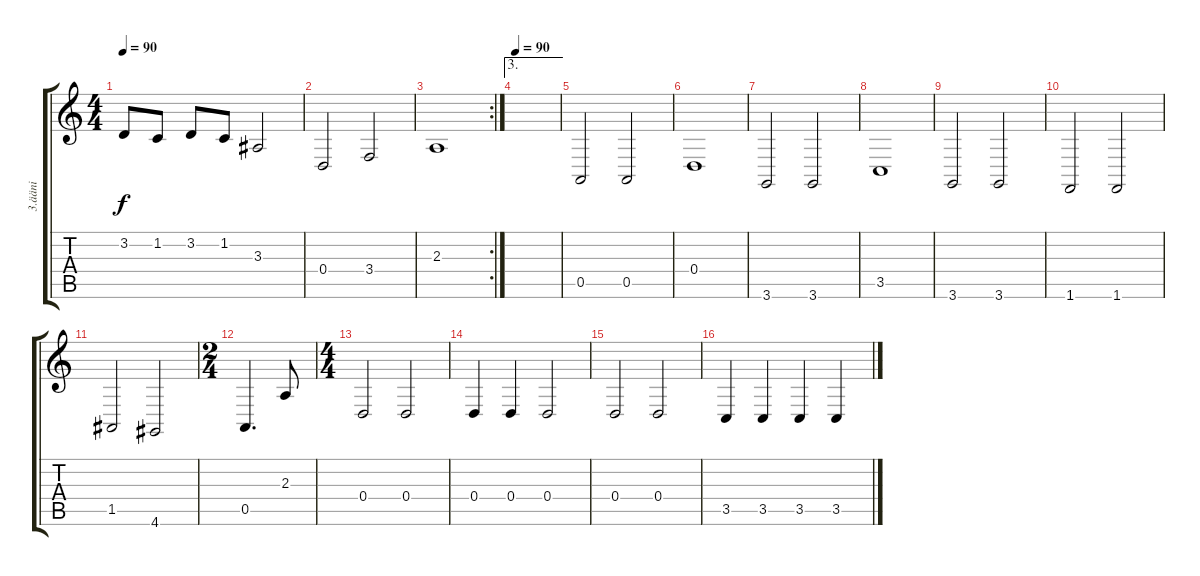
\track ("3.ääni" "3.ääni") {instrument cello}
\staff {score tabs}
\tuning (E4 B3 G3 D3 A2 E2) {hide}
\ts (4 4)
\tempo 90
\clef g2
\ks c
3.2.8{dy f} 1.2.8 3.2.8 1.2.8 3.3.2 |
0.4.2 3.4.2 |
\rc 2
2.3.1 |
\ae 3
\tempo 90
|
0.5.2{instrument cello} 0.5.2 |
0.4.1 |
3.6.2 3.6.2 |
3.5.1 |
3.6.2 3.6.2 |
1.6.2 1.6.2 |
1.5.2 4.6.2 |
\ts (2 4)
0.5.4{d} 2.3.8 |
\ts (4 4)
0.4.2 0.4.2 |
0.4.4 0.4.4 0.4.2 |
0.4.2 0.4.2 |
3.5.4 3.5.4 3.5.4 3.5.4
